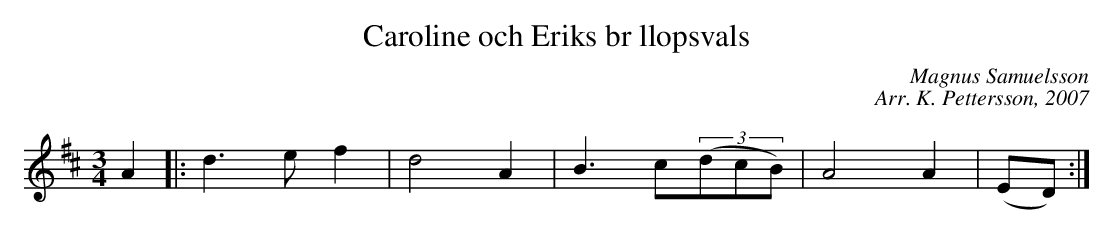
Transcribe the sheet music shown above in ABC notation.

X:1
T: Caroline och Eriks br llopsvals
C: Magnus Samuelsson
C: Arr. K. Pettersson, 2007
M: 3/4
L: 1/4
K: D
V:1
A |: d>ef | d2A | B>c((3d/c/B/) | A2A | (E/D/) :|
